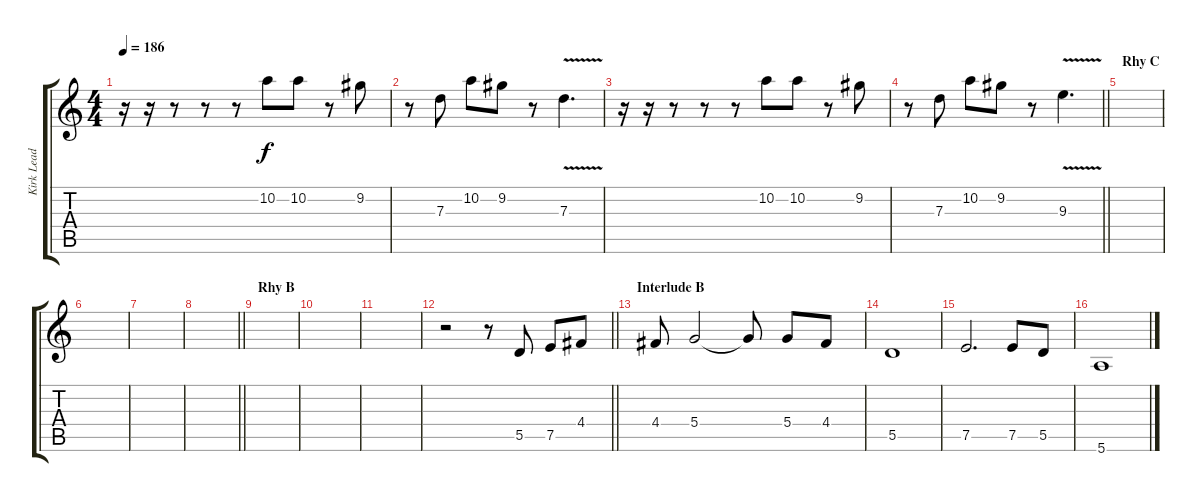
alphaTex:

\track ("Kirk Lead" "Kirk Lead") {instrument distortionguitar}
\staff {score tabs}
\tuning (E4 B3 G3 D3 A2 E2) {hide}
\ts (4 4)
\tempo 186
\clef g2
\ks c
r.16{dy f volume 7 instrument distortionguitar} r.16 r.8 r.8 r.8 10.2.8 10.2.8 r.8 9.2.8 |
r.8 7.3.8 10.2.8 9.2.8 r.8 7.3{v}.4{d} |
r.16 r.16 r.8 r.8 r.8 10.2.8 10.2.8 r.8 9.2.8 |
\barLineRight lightlight
r.8 7.3.8 10.2.8 9.2.8 r.8 9.3{v}.4{d} |
\section ("" "Rhy C")
|
|
|
\barLineRight lightlight
|
\section ("" "Rhy B")
|
|
|
\barLineRight lightlight
r.2 r.8 5.5.8{volume 8} 7.5.8 4.4.8 |
\section ("" "Interlude B")
4.4.8 5.4.2 5.4{t}.8 5.4.8 4.4.8 |
5.5.1 |
7.5.2{d} 7.5.8 5.5.8 |
5.6.1
